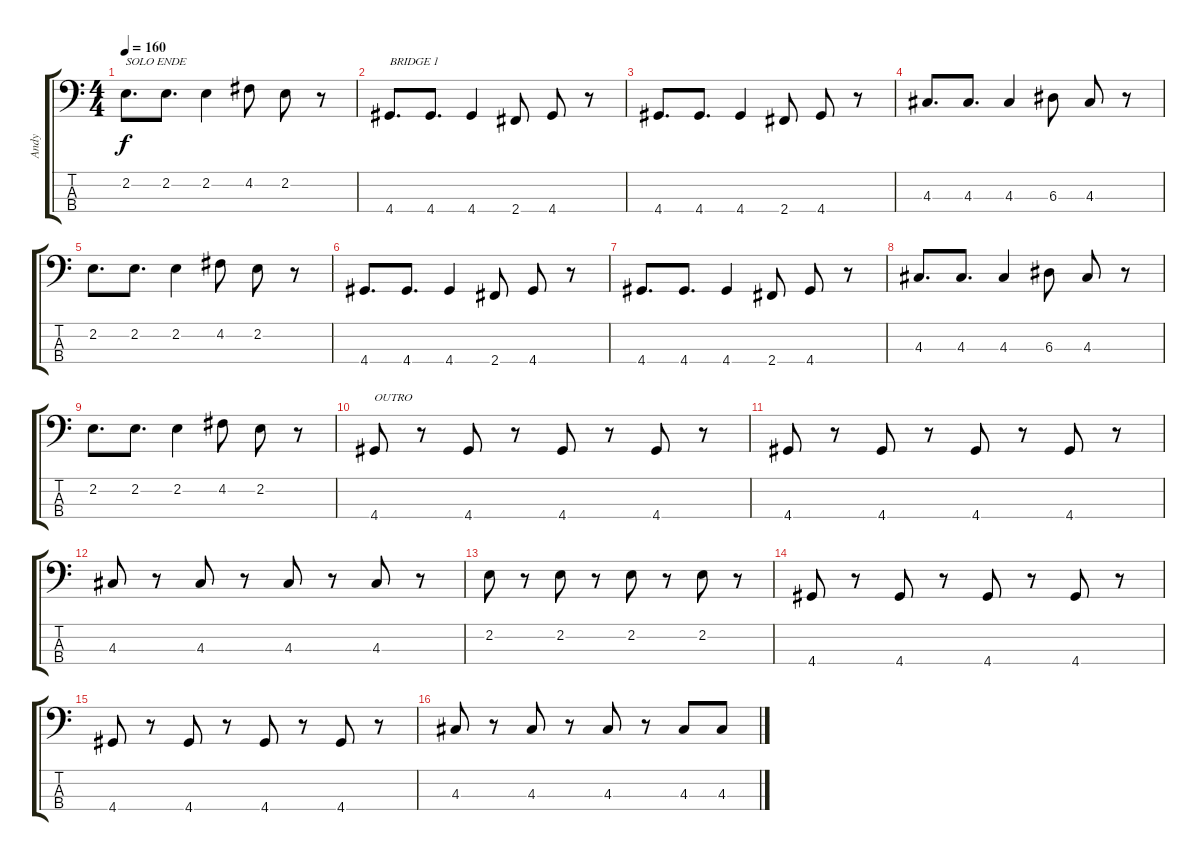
\track ("Andy" "Andy") {instrument electricbassfinger}
\staff {score tabs}
\tuning (G2 D2 A1 E1) {hide}
\ts (4 4)
\tempo 160
\clef f4
\ks c
2.2.8{d txt "SOLO ENDE" dy f} 2.2.8{d} 2.2.4 4.2.8 2.2.8 r.8 |
4.4.8{d txt "BRIDGE 1"} 4.4.8{d} 4.4.4 2.4.8 4.4.8 r.8 |
4.4.8{d} 4.4.8{d} 4.4.4 2.4.8 4.4.8 r.8 |
4.3.8{d} 4.3.8{d} 4.3.4 6.3.8 4.3.8 r.8 |
2.2.8{d} 2.2.8{d} 2.2.4 4.2.8 2.2.8 r.8 |
4.4.8{d} 4.4.8{d} 4.4.4 2.4.8 4.4.8 r.8 |
4.4.8{d} 4.4.8{d} 4.4.4 2.4.8 4.4.8 r.8 |
4.3.8{d} 4.3.8{d} 4.3.4 6.3.8 4.3.8 r.8 |
2.2.8{d} 2.2.8{d} 2.2.4 4.2.8 2.2.8 r.8 |
4.4.8{txt "OUTRO"} r.8 4.4.8 r.8 4.4.8 r.8 4.4.8 r.8 |
4.4.8 r.8 4.4.8 r.8 4.4.8 r.8 4.4.8 r.8 |
4.3.8 r.8 4.3.8 r.8 4.3.8 r.8 4.3.8 r.8 |
2.2.8 r.8 2.2.8 r.8 2.2.8 r.8 2.2.8 r.8 |
4.4.8 r.8 4.4.8 r.8 4.4.8 r.8 4.4.8 r.8 |
4.4.8 r.8 4.4.8 r.8 4.4.8 r.8 4.4.8 r.8 |
4.3.8 r.8 4.3.8 r.8 4.3.8 r.8 4.3.8 4.3.8
